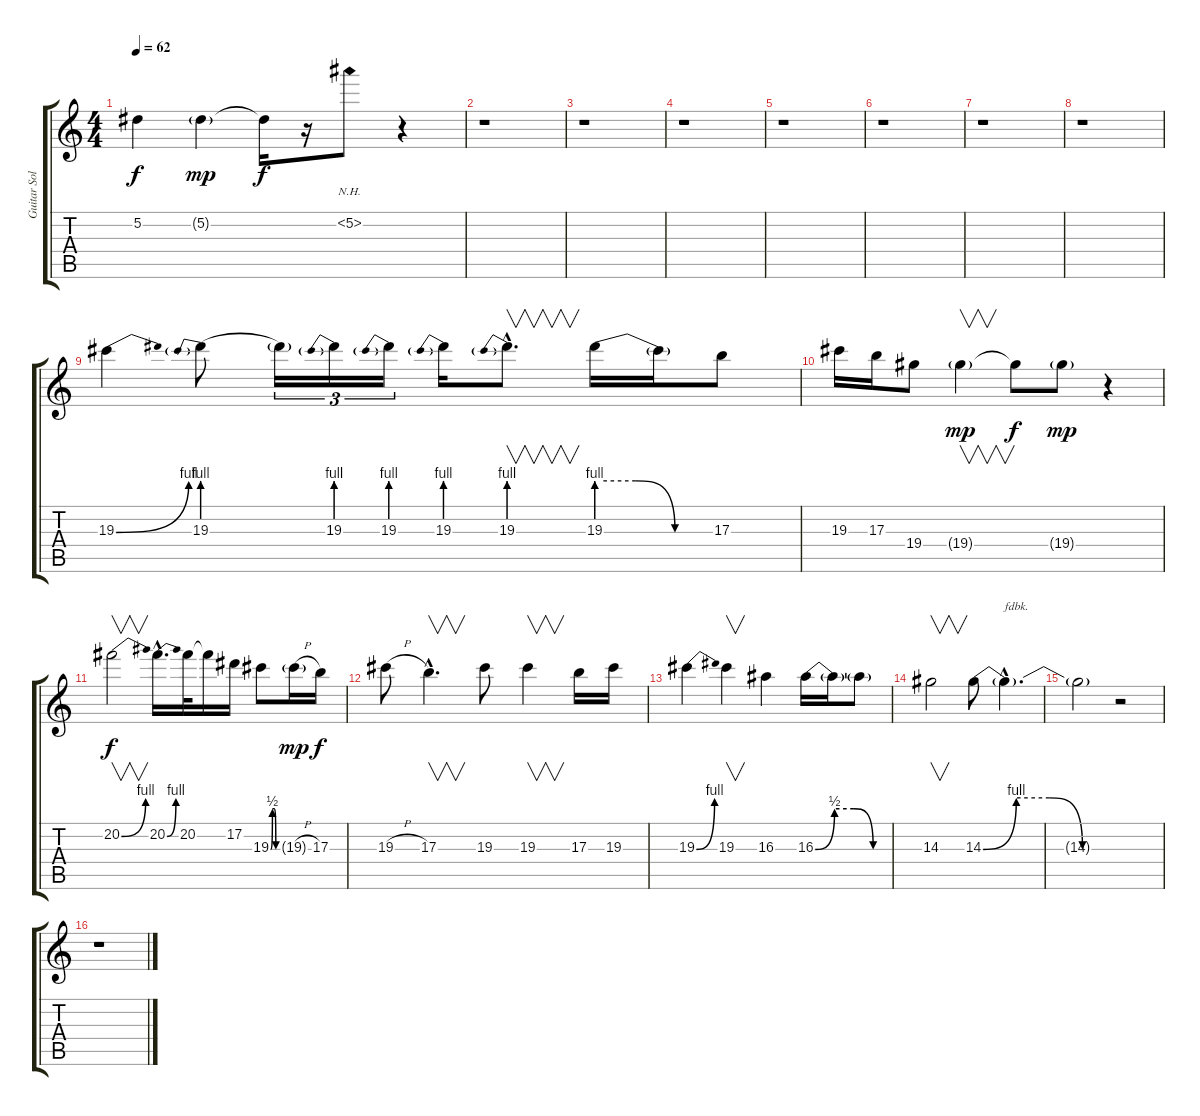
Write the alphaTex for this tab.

\track ("Guitar Solo + Fills" "Guitar Sol") {instrument distortionguitar}
\staff {score tabs}
\tuning (Eb4 Bb3 Gb3 Db3 Ab2 Eb2) {hide}
\ts (4 4)
\tempo 62
\clef g2
\ks c
5.2{t}.4{dy f} 5.2{g}.4{dy mp} 5.2{t}.16{dy f} r.16 5.2{nh}.8 r.4 |
r.1 |
r.1 |
r.1 |
r.1 |
r.1 |
r.1 |
r.1 |
19.3{be (bend 0 0 60 4)}.4 19.3{be (prebend 0 4 60 4)}.8 19.3{t}.16{tu (3 2)} 19.3{be (prebend 0 4 60 4)}.16{tu (3 2)} 19.3{be (prebend 0 4 60 4)}.16{tu (3 2)} 19.3{be (prebend 0 4 60 4)}.16 19.3{be (prebend 0 4 60 4) hac}.8{v d} 19.3{be (custom 0 4 20 4 40 0 60 0)}.16 19.3{t}.16 17.3.8 |
19.3.16 17.3.16 19.4.8 19.4{g}.4{v dy mp} 19.4{t}.8{dy f} 19.4{g}.8{dy mp} r.4 |
20.2{be (bend 0 0 60 4)}.2{v dy f} 20.2{be (bend 0 0 60 4) hac}.16{d} 20.2.32 20.2{t}.16 17.2.16 19.3{be (custom 0 0 15 2 30 2 45 0 60 0)}.8 19.3{h g}.16{dy mp} 17.3.16{dy f} |
19.3{h}.8 17.3{hac}.4{v d} 19.3.8 19.3.4{v} 17.3.16 19.3.16 |
19.3{be (bend 0 0 60 4)}.4 19.3.4{v} 16.3.4 16.3{be (custom 0 0 15 2 30 2 45 0 60 0)}.16 16.3{t}.16 16.3{t}.8 |
14.3.2{v} 14.3{be (custom 0 0 15 4 30 4 45 0 60 0)}.8 14.3{hac t}.4{d txt "fdbk."} |
14.3{t}.2 r.2 |
r.1
